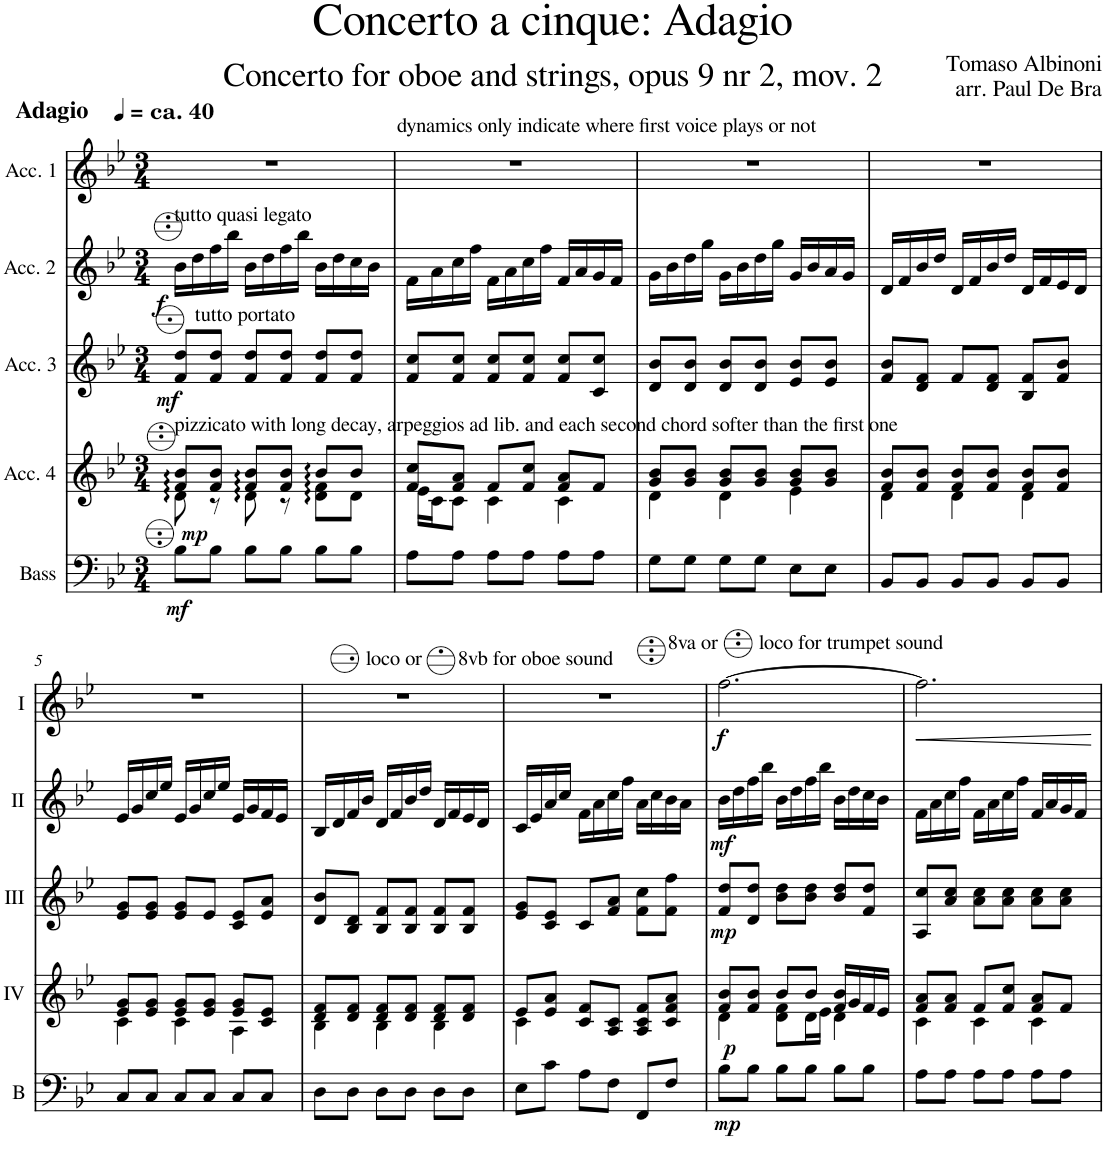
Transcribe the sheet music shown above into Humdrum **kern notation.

**kern	**dynam	**kern	**dynam	**kern	**dynam	**kern	**dynam	**kern	**dynam
*part5	*part5	*part4	*part4	*part3	*part3	*part2	*part2	*part1	*part1
*staff5	*staff5	*staff4	*staff4	*staff3	*staff3	*staff2	*staff2	*staff1	*staff1
*I"Bass	*	*I"Acc. 4	*	*I"Acc. 3	*	*I"Acc. 2	*	*I"Acc. 1	*
*I'B	*	*	*	*	*	*	*	*	*
*clefF4	*	*clefG2	*	*clefG2	*	*clefG2	*	*clefG2	*
*Trd7c12	*	*	*	*	*	*	*	*	*
*k[b-e-]	*	*k[b-e-]	*	*k[b-e-]	*	*k[b-e-]	*	*k[b-e-]	*
*M3/4	*	*M3/4	*	*M3/4	*	*M3/4	*	*M3/4	*
=1	=1	=1	=1	=1	=1	=1	=1	=1	=1
*	*	*^	*	*	*	*	*	*	*
!	!	!	!	!	!	!	!	!	!LO:TX:a:B:t=ca. 40	!
!	!	!	!	!	!	!	!	!	!LO:TX:a:B:t=Adagio	!
!	!	!	!	!	!	!	!	!	!LO:TX:a:t=dynamics only indicate where first voice plays or not	!
!	!	!	!	!	!	!	!LO:TX:a:t=tutto quasi legato	!	!	!
!	!	!	!	!	!LO:TX:a:t=tutto portato	!	!	!	!	!
!	!	!LO:TX:a:t=pizzicato with long decay, arpeggios ad lib. and each second chord softer than the first one	!	!	!	!	!	!	!	!
!	!LO:DY:b	!	!	!LO:DY:b	!	!LO:DY:b	!	!LO:DY:b	!	!
8B-\L	mf	8f/: 8b-/:L	8d\	mp	8f/ 8dd/L	mf	16b-\LL	f	2.r	.
.	.	.	.	.	.	.	16dd\	.	.	.
8B-\J	.	8f/ 8b-/J	8r	.	8f/ 8dd/J	.	16ff\	.	.	.
.	.	.	.	.	.	.	16bb-\JJ	.	.	.
8B-\L	.	8f/: 8b-/:L	8d\	.	8f/ 8dd/L	.	16b-\LL	.	.	.
.	.	.	.	.	.	.	16dd\	.	.	.
8B-\J	.	8f/ 8b-/J	8r	.	8f/ 8dd/J	.	16ff\	.	.	.
.	.	.	.	.	.	.	16bb-\JJ	.	.	.
8B-\L	.	8b-/L	8d\: 8f\:L	.	8f/ 8dd/L	.	16b-\LL	.	.	.
.	.	.	.	.	.	.	16dd\	.	.	.
8B-\J	.	8b-/J	8d\J	.	8f/ 8dd/J	.	16cc\	.	.	.
.	.	.	.	.	.	.	16b-\JJ	.	.	.
=2	=2	=2	=2	=2	=2	=2	=2	=2	=2	=2
8A\L	.	8f/ 8cc/L	16e-\LL	.	8f/ 8cc/L	.	16f\LL	.	2.r	.
.	.	.	16c\J	.	.	.	16a\	.	.	.
8A\J	.	8f/ 8a/J	8c\J	.	8f/ 8cc/J	.	16cc\	.	.	.
.	.	.	.	.	.	.	16ff\JJ	.	.	.
8A\L	.	8f/L	4c\	.	8f/ 8cc/L	.	16f\LL	.	.	.
.	.	.	.	.	.	.	16a\	.	.	.
8A\J	.	8f/ 8cc/J	.	.	8f/ 8cc/J	.	16cc\	.	.	.
.	.	.	.	.	.	.	16ff\JJ	.	.	.
8A\L	.	8f/ 8a/L	4c\	.	8f/ 8cc/L	.	16f/LL	.	.	.
.	.	.	.	.	.	.	16a/	.	.	.
8A\J	.	8f/J	.	.	8c/ 8cc/J	.	16g/	.	.	.
.	.	.	.	.	.	.	16f/JJ	.	.	.
=3	=3	=3	=3	=3	=3	=3	=3	=3	=3	=3
8G\L	.	8g/ 8b-/L	4d\	.	8d/ 8b-/L	.	16g\LL	.	2.r	.
.	.	.	.	.	.	.	16b-\	.	.	.
8G\J	.	8g/ 8b-/J	.	.	8d/ 8b-/J	.	16dd\	.	.	.
.	.	.	.	.	.	.	16gg\JJ	.	.	.
8G\L	.	8g/ 8b-/L	4d\	.	8d/ 8b-/L	.	16g\LL	.	.	.
.	.	.	.	.	.	.	16b-\	.	.	.
8G\J	.	8g/ 8b-/J	.	.	8d/ 8b-/J	.	16dd\	.	.	.
.	.	.	.	.	.	.	16gg\JJ	.	.	.
8E-\L	.	8g/ 8b-/L	4e-\	.	8e-/ 8b-/L	.	16g/LL	.	.	.
.	.	.	.	.	.	.	16b-/	.	.	.
8E-\J	.	8g/ 8b-/J	.	.	8e-/ 8b-/J	.	16a/	.	.	.
.	.	.	.	.	.	.	16g/JJ	.	.	.
=4	=4	=4	=4	=4	=4	=4	=4	=4	=4	=4
8BB-/L	.	8f/ 8b-/L	4d\	.	8f/ 8b-/L	.	16d/LL	.	2.r	.
.	.	.	.	.	.	.	16f/	.	.	.
8BB-/J	.	8f/ 8b-/J	.	.	8d/ 8f/J	.	16b-/	.	.	.
.	.	.	.	.	.	.	16dd/JJ	.	.	.
8BB-/L	.	8f/ 8b-/L	4d\	.	8f/L	.	16d/LL	.	.	.
.	.	.	.	.	.	.	16f/	.	.	.
8BB-/J	.	8f/ 8b-/J	.	.	8d/ 8f/J	.	16b-/	.	.	.
.	.	.	.	.	.	.	16dd/JJ	.	.	.
8BB-/L	.	8f/ 8b-/L	4d\	.	8B-/ 8f/L	.	16d/LL	.	.	.
.	.	.	.	.	.	.	16f/	.	.	.
8BB-/J	.	8f/ 8b-/J	.	.	8f/ 8b-/J	.	16e-/	.	.	.
.	.	.	.	.	.	.	16d/JJ	.	.	.
!!LO:LB:g=z
=5	=5	=5	=5	=5	=5	=5	=5	=5	=5	=5
8C/L	.	8e-/ 8g/L	4c\	.	8e-/ 8g/L	.	16e-/LL	.	2.r	.
.	.	.	.	.	.	.	16g/	.	.	.
8C/J	.	8e-/ 8g/J	.	.	8e-/ 8g/J	.	16cc/	.	.	.
.	.	.	.	.	.	.	16ee-/JJ	.	.	.
8C/L	.	8e-/ 8g/L	4c\	.	8e-/ 8g/L	.	16e-/LL	.	.	.
.	.	.	.	.	.	.	16g/	.	.	.
8C/J	.	8e-/ 8g/J	.	.	8e-/J	.	16cc/	.	.	.
.	.	.	.	.	.	.	16ee-/JJ	.	.	.
8C/L	.	8e-/ 8g/L	4A\	.	8c/ 8e-/L	.	16e-/LL	.	.	.
.	.	.	.	.	.	.	16g/	.	.	.
8C/J	.	8c/ 8e-/J	.	.	8e-/ 8a/J	.	16f/	.	.	.
.	.	.	.	.	.	.	16e-/JJ	.	.	.
=6	=6	=6	=6	=6	=6	=6	=6	=6	=6	=6
8D\L	.	8d/ 8f/L	4B-\	.	8d/ 8b-/L	.	16B-/LL	.	2.r	.
.	.	.	.	.	.	.	16d/	.	.	.
8D\J	.	8d/ 8f/J	.	.	8B-/ 8d/J	.	16f/	.	.	.
.	.	.	.	.	.	.	16b-/JJ	.	.	.
8D\L	.	8d/ 8f/L	4B-\	.	8B-/ 8f/L	.	16d/LL	.	.	.
.	.	.	.	.	.	.	16f/	.	.	.
8D\J	.	8d/ 8f/J	.	.	8B-/ 8f/J	.	16b-/	.	.	.
.	.	.	.	.	.	.	16dd/JJ	.	.	.
8D\L	.	8d/ 8f/L	4B-\	.	8B-/ 8f/L	.	16d/LL	.	.	.
.	.	.	.	.	.	.	16f/	.	.	.
8D\J	.	8d/ 8f/J	.	.	8B-/ 8f/J	.	16e-/	.	.	.
.	.	.	.	.	.	.	16d/JJ	.	.	.
=7	=7	=7	=7	=7	=7	=7	=7	=7	=7	=7
8E-\L	.	8e-/L	4c\	.	8e-/ 8g/L	.	16c/LL	.	2.r	.
.	.	.	.	.	.	.	16e-/	.	.	.
8c\J	.	8e-/ 8a/J	.	.	8c/ 8e-/J	.	16a/	.	.	.
.	.	.	.	.	.	.	16cc/JJ	.	.	.
8A\L	.	8c/ 8f/L	4ryy	.	8c/L	.	16f\LL	.	.	.
.	.	.	.	.	.	.	16a\	.	.	.
8F\J	.	8A/ 8c/J	.	.	8f/ 8a/J	.	16cc\	.	.	.
.	.	.	.	.	.	.	16ff\JJ	.	.	.
8FF/L	.	8A/ 8c/ 8f/L	4ryy	.	8f\ 8cc\L	.	16a\LL	.	.	.
.	.	.	.	.	.	.	16cc\	.	.	.
8F/J	.	8c/ 8f/ 8a/J	.	.	8f\ 8ff\J	.	16b-\	.	.	.
.	.	.	.	.	.	.	16a\JJ	.	.	.
=8	=8	=8	=8	=8	=8	=8	=8	=8	=8	=8
!	!	!	!	!	!	!	!	!	!LO:TX:a:t=loco or       8vb for oboe sound	!
!	!	!	!	!	!	!	!	!	!LO:TX:a:t=8va or        loco for trumpet sound	!
!	!LO:DY:b	!	!	!LO:DY:b	!	!LO:DY:b	!	!LO:DY:b	!	!LO:DY:b
8B-\L	mp	8f/ 8b-/L	4d\	p	8f/ 8dd/L	mp	16b-\LL	mf	[2.ff\	f
.	.	.	.	.	.	.	16dd\	.	.	.
8B-\J	.	8f/ 8b-/J	.	.	8d/ 8dd/J	.	16ff\	.	.	.
.	.	.	.	.	.	.	16bb-\JJ	.	.	.
8B-\L	.	8b-/L	8d\ 8f\L	.	8b-\ 8dd\L	.	16b-\LL	.	.	.
.	.	.	.	.	.	.	16dd\	.	.	.
8B-\J	.	8b-/J	16d\L	.	8b-\ 8dd\J	.	16ff\	.	.	.
.	.	.	16e-\JJ	.	.	.	16bb-\JJ	.	.	.
8B-\L	.	16f/ 16b-/LL	4d\	.	8b-/ 8dd/L	.	16b-\LL	.	.	.
.	.	16g/	.	.	.	.	16dd\	.	.	.
8B-\J	.	16f/	.	.	8f/ 8dd/J	.	16cc\	.	.	.
.	.	16e-/JJ	.	.	.	.	16b-\JJ	.	.	.
=9	=9	=9	=9	=9	=9	=9	=9	=9	=9	=9
!	!	!	!	!	!	!	!	!	!	!LO:HP:b
8A\L	.	8f/ 8a/L	4c\	.	8A/ 8cc/L	.	16f\LL	.	2.ff\]	<
.	.	.	.	.	.	.	16a\	.	.	.
8A\J	.	8f/ 8a/J	.	.	8a/ 8cc/J	.	16cc\	.	.	.
.	.	.	.	.	.	.	16ff\JJ	.	.	.
8A\L	.	8f/L	4c\	.	8a\ 8cc\L	.	16f\LL	.	.	.
.	.	.	.	.	.	.	16a\	.	.	.
8A\J	.	8f/ 8cc/J	.	.	8a\ 8cc\J	.	16cc\	.	.	.
.	.	.	.	.	.	.	16ff\JJ	.	.	.
8A\L	.	8f/ 8a/L	4c\	.	8a\ 8cc\L	.	16f/LL	.	.	.
.	.	.	.	.	.	.	16a/	.	.	.
8A\J	.	8f/J	.	.	8a\ 8cc\J	.	16g/	.	.	.
.	.	.	.	.	.	.	16f/JJ	.	.	.
*	*	*v	*v	*	*	*	*	*	*	*
.	.	.	.	.	.	.	.	.	[
=	=	=	=	=	=	=	=	=	=
*-	*-	*-	*-	*-	*-	*-	*-	*-	*-
